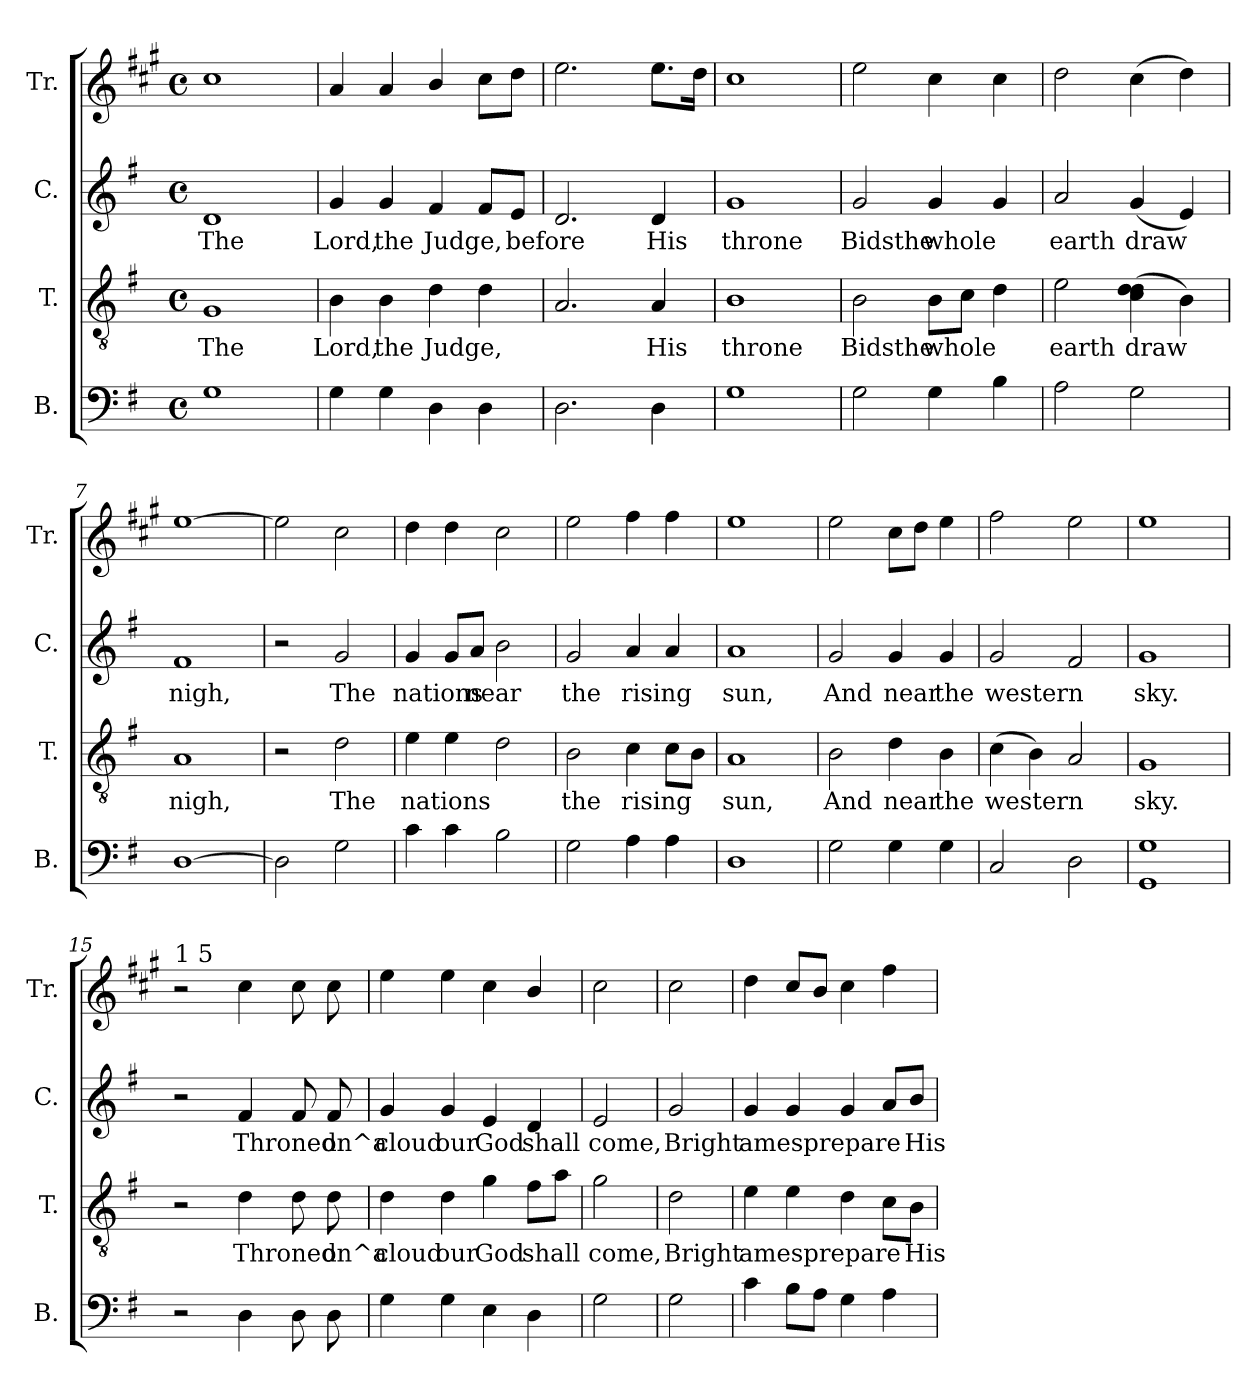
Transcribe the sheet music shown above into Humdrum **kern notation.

**kern	**kern	**text	**kern	**text	**kern
*part4	*part3	*part3	*part2	*part2	*part1
*staff4	*staff3	*staff3	*staff2	*staff2	*staff1
*I"B.	*I"T.	*	*I"C.	*	*I"Tr.
*I'B.	*I'T.	*	*I'C.	*	*I'Tr.
!!LO:PB:g=z
*stria5	*stria5	*	*stria5	*	*stria5
*clefF4	*clefGv2	*	*clefG2	*	*clefG2
*	*	*	*	*	*ITrd1c2
*k[f#]	*k[f#]	*	*k[f#]	*	*k[f#]
*G:	*G:	*	*G:	*	*G:
*M4/4	*M4/4	*	*M4/4	*	*M4/4
*met(c)	*met(c)	*	*met(c)	*	*met(c)
=1	=1	=1	=1	=1	=1
!	!	!LO:LY:a:cj	!	!LO:LY:b:cj	!
1G	1G	The	1d	The	1b
=2	=2	=2	=2	=2	=2
!	!	!LO:LY:a:cj	!	!LO:LY:b:cj	!
4G\	4B\	Lord,	4g/	Lord,	4g/
!	!	!LO:LY:a:cj	!	!LO:LY:b:cj	!
4G\	4B\	the	4g/	the	4g/
!	!	!LO:LY:a:cj	!	!LO:LY:b:cj	!
4D\	4d\	Judge,	4f#/	Judge,	4a/
!	!	!LO:LY:a:cj	!	!LO:LY:b:cj	!
4D\	4d\	.	8f#/L	.	8b\L
!	!	!	!	!LO:LY:b:cj	!
.	.	.	8e/J	before	8cc\J
=3	=3	=3	=3	=3	=3
!	!	!LO:LY:a:cj	!	!LO:LY:b:cj	!
2.D\	2.A/	.	2.d/	.	2.dd\
!	!	!LO:LY:a:cj	!	!LO:LY:b:cj	!
4D\	4A/	His	4d/	His	8.dd\L
.	.	.	.	.	16cc\J
=4	=4	=4	=4	=4	=4
!	!	!LO:LY:a:cj	!	!LO:LY:b:cj	!
1G	1B	throne	1g	throne	1b
=5	=5	=5	=5	=5	=5
!	!	!LO:LY:a:cj	!	!LO:LY:b:cj	!
2G\	2B\	Bidsthe	2g/	Bidsthe	2dd>\
!	!	!LO:LY:a:cj	!	!LO:LY:b:cj	!
4G\	8B\L	whole	4g/	whole	4b\
!	!	!LO:LY:a:cj	!	!	!
.	8c\J	.	.	.	.
!	!	!LO:LY:a:cj	!	!LO:LY:b:cj	!
4B\	4d\	.	4g/	.	4b\
=6	=6	=6	=6	=6	=6
!	!	!LO:LY:a:cj	!	!LO:LY:b:cj	!
2A\	2e\	earth	2a/	earth	2cc\
!	!	!LO:LY:a:cj	!	!LO:LY:b:cj	!
2G\	(>(<4d\< 4c\< 4d\<	draw	(<4g/	draw	(>4b\
!	!	!LO:LY:a:cj	!	!LO:LY:b:cj	!
.	4B\)	.	4e/)	.	4cc\)
=7	=7	=7	=7	=7	=7
!	!	!LO:LY:a:cj	!	!LO:LY:b:cj	!
[>1D	1A	nigh,	1f#	nigh,	[>1dd
=8	=8	=8	=8	=8	=8
2D\]	2r	.	2r	.	2dd\]
!	!	!LO:LY:a:cj	!	!LO:LY:b:cj	!
2G\	2d\	The	2g/	The	2b\
=9	=9	=9	=9	=9	=9
!	!	!LO:LY:a:cj	!	!LO:LY:b:cj	!
4c\	4e\	nations	4g/	nations	4cc\
!	!	!LO:LY:a:cj	!	!LO:LY:b:cj	!
4c\	4e\	.	8g/L	.	4cc\
!	!	!	!	!LO:LY:b:cj	!
.	.	.	8a/J	near	.
!	!	!LO:LY:a:cj	!	!LO:LY:b:cj	!
2B\	2d\	.	2b\	.	2b\
=10	=10	=10	=10	=10	=10
!	!	!LO:LY:a:cj	!	!LO:LY:b:cj	!
2G\	2B\	the	2g/	the	2dd>\
!	!	!LO:LY:a:cj	!	!LO:LY:b:cj	!
4A\	4c\	rising	4a/	rising	4ee\
!	!	!LO:LY:a:cj	!	!LO:LY:b:cj	!
4A\	8c\L	.	4a/	.	4ee\
!	!	!LO:LY:a:cj	!	!	!
.	8B\J	.	.	.	.
=11	=11	=11	=11	=11	=11
!	!	!LO:LY:a:cj	!	!LO:LY:b:cj	!
1D	1A	sun,	1a	sun,	1dd
=12	=12	=12	=12	=12	=12
!	!	!LO:LY:a:cj	!	!LO:LY:b:cj	!
2G\	2B\	And	2g/	And	2dd\
!	!	!LO:LY:a:cj	!	!LO:LY:b:cj	!
4G\	4d\	near	4g/	near	8b\L
.	.	.	.	.	8cc\J
!	!	!LO:LY:a:cj	!	!LO:LY:b:cj	!
4G\	4B\	the	4g/	the	4dd\
=13	=13	=13	=13	=13	=13
!	!	!LO:LY:a:cj	!	!LO:LY:b:cj	!
2C/	(>4c\	western	2g/	western	2ee\
!	!	!LO:LY:a:cj	!	!	!
.	4B\)	.	.	.	.
!	!	!LO:LY:a:cj	!	!LO:LY:b:cj	!
2D\	2A/	.	2f#/	.	2dd\
=14	=14	=14	=14	=14	=14
!	!	!LO:LY:a:cj	!	!LO:LY:b:cj	!
1G 1GG	1G	sky.	1g	sky.	1dd
!!LO:PB:g=z
=15	=15	=15	=15	=15	=15
!	!	!	!	!	!LO:TX:a:t=1 5
2r	2r	.	2r	.	2r
!	!	!LO:LY:a:cj	!	!LO:LY:b:cj	!
4D\	4d\	Throned	4f#/	Throned	4b\
!	!	!LO:LY:a:cj	!	!LO:LY:b:cj	!
8D\	8d\	.	8f#/	.	8b\
!	!	!LO:LY:a:cj	!	!LO:LY:b:cj	!
8D\	8d\	on^a	8f#/	on^a	8b\
=16	=16	=16	=16	=16	=16
!	!	!LO:LY:a:cj	!	!LO:LY:b:cj	!
4G\	4d\	cloud	4g/	cloud	4dd\
!	!	!LO:LY:a:cj	!	!LO:LY:b:cj	!
4G\	4d\	our	4g/	our	4dd\
!	!	!LO:LY:a:cj	!	!LO:LY:b:cj	!
4E\	4g\	God	4e/	God	4b\
!	!	!LO:LY:a:cj	!	!LO:LY:b:cj	!
4D\	8f#\L	shall	4d/	shall	4a/
!	!	!LO:LY:a:cj	!	!	!
.	8a\J	.	.	.	.
=17	=17	=17	=17	=17	=17
!	!	!LO:LY:a:cj	!	!LO:LY:b:cj	!
2G\	2g\	come,	2e/	come,	2b\
=18	=18	=18	=18	=18	=18
!	!	!LO:LY:a:cj	!	!LO:LY:b:cj	!
2G\	2d\	Bright	2g/	Bright	2b\
=19	=19	=19	=19	=19	=19
!	!	!LO:LY:a:cj	!	!LO:LY:b:cj	!
4c\	4e\	amesprepare	4g/	amesprepare	4cc\
!	!	!LO:LY:a:cj	!	!LO:LY:b:cj	!
8B\L	4e\	.	4g/	.	8b/L
8A\J	.	.	.	.	8a/J
!	!	!LO:LY:a:cj	!	!LO:LY:b:cj	!
4G\	4d\	.	4g/	.	4b\
!	!	!LO:LY:a:cj	!	!LO:LY:b:cj	!
4A\	8c\L	.	8a/L	.	4ee\
!	!	!LO:LY:a:cj	!	!LO:LY:b:cj	!
.	8B\J	His	8b/J	His	.
=	=	=	=	=	=
*-	*-	*-	*-	*-	*-
